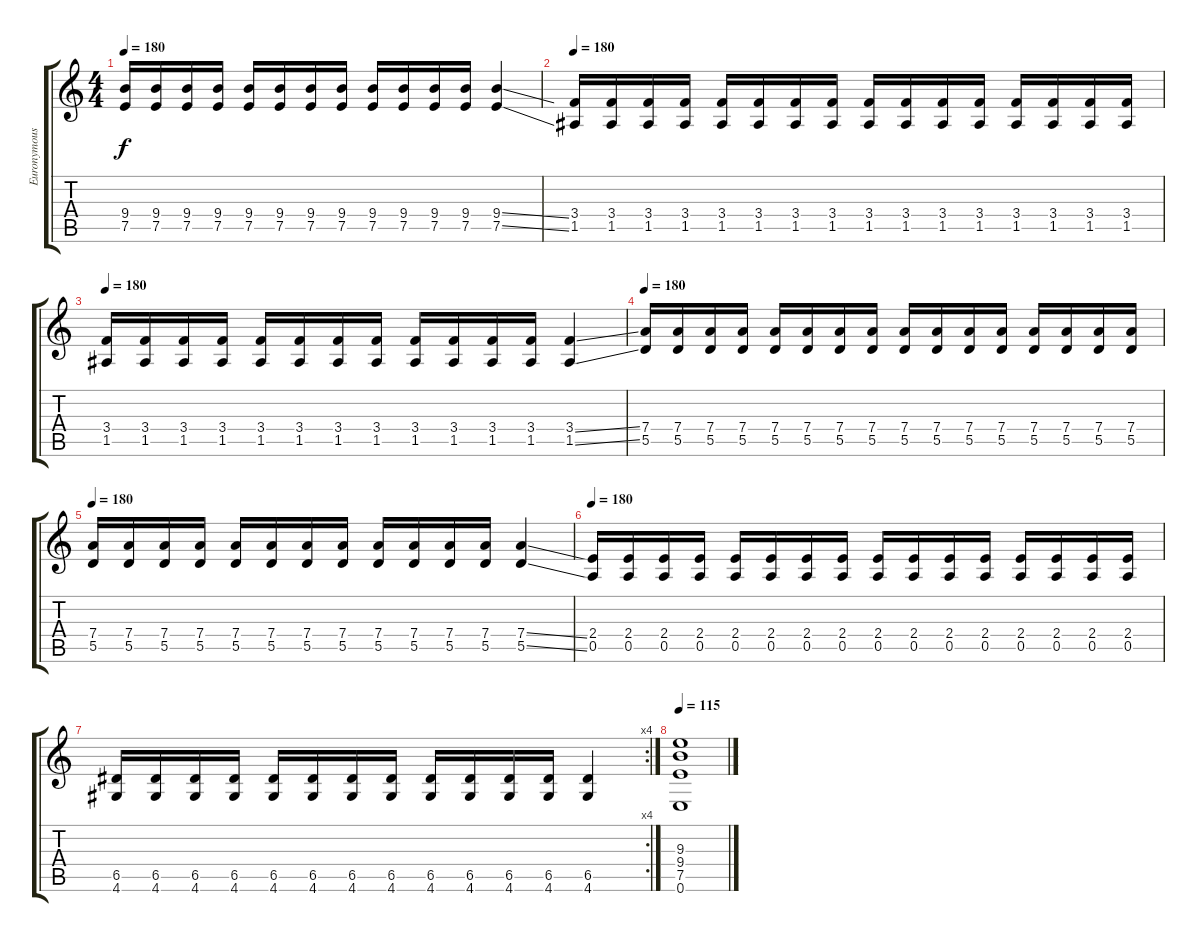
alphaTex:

\track ("Euronymous" "Euronymous") {instrument overdrivenguitar}
\staff {score tabs}
\tuning (E4 B3 G3 D3 A2 E2) {hide}
\ts (4 4)
\tempo 180
\clef g2
\ks c
(9.4 7.5).16{dy f} (9.4 7.5).16 (9.4 7.5).16 (9.4 7.5).16 (9.4 7.5).16 (9.4 7.5).16 (9.4 7.5).16 (9.4 7.5).16 (9.4 7.5).16 (9.4 7.5).16 (9.4 7.5).16 (9.4 7.5).16 (9.4{ss} 7.5{ss}).4 |
\tempo 180
(3.4 1.5).16 (3.4 1.5).16 (3.4 1.5).16 (3.4 1.5).16 (3.4 1.5).16 (3.4 1.5).16 (3.4 1.5).16 (3.4 1.5).16 (3.4 1.5).16 (3.4 1.5).16 (3.4 1.5).16 (3.4 1.5).16 (3.4 1.5).16 (3.4 1.5).16 (3.4 1.5).16 (3.4 1.5).16 |
\tempo 180
(3.4 1.5).16 (3.4 1.5).16 (3.4 1.5).16 (3.4 1.5).16 (3.4 1.5).16 (3.4 1.5).16 (3.4 1.5).16 (3.4 1.5).16 (3.4 1.5).16 (3.4 1.5).16 (3.4 1.5).16 (3.4 1.5).16 (3.4{ss} 1.5{ss}).4 |
\tempo 180
(7.4 5.5).16 (7.4 5.5).16 (7.4 5.5).16 (7.4 5.5).16 (7.4 5.5).16 (7.4 5.5).16 (7.4 5.5).16 (7.4 5.5).16 (7.4 5.5).16 (7.4 5.5).16 (7.4 5.5).16 (7.4 5.5).16 (7.4 5.5).16 (7.4 5.5).16 (7.4 5.5).16 (7.4 5.5).16 |
\tempo 180
(7.4 5.5).16 (7.4 5.5).16 (7.4 5.5).16 (7.4 5.5).16 (7.4 5.5).16 (7.4 5.5).16 (7.4 5.5).16 (7.4 5.5).16 (7.4 5.5).16 (7.4 5.5).16 (7.4 5.5).16 (7.4 5.5).16 (7.4{ss} 5.5{ss}).4 |
\tempo 180
(2.4 0.5).16 (2.4 0.5).16 (2.4 0.5).16 (2.4 0.5).16 (2.4 0.5).16 (2.4 0.5).16 (2.4 0.5).16 (2.4 0.5).16 (2.4 0.5).16 (2.4 0.5).16 (2.4 0.5).16 (2.4 0.5).16 (2.4 0.5).16 (2.4 0.5).16 (2.4 0.5).16 (2.4 0.5).16 |
\rc 4
(6.5 4.6).16 (6.5 4.6).16 (6.5 4.6).16 (6.5 4.6).16 (6.5 4.6).16 (6.5 4.6).16 (6.5 4.6).16 (6.5 4.6).16 (6.5 4.6).16 (6.5 4.6).16 (6.5 4.6).16 (6.5 4.6).16 (6.5 4.6).4 |
\tempo 115
(9.3 9.4 7.5 0.6).1
